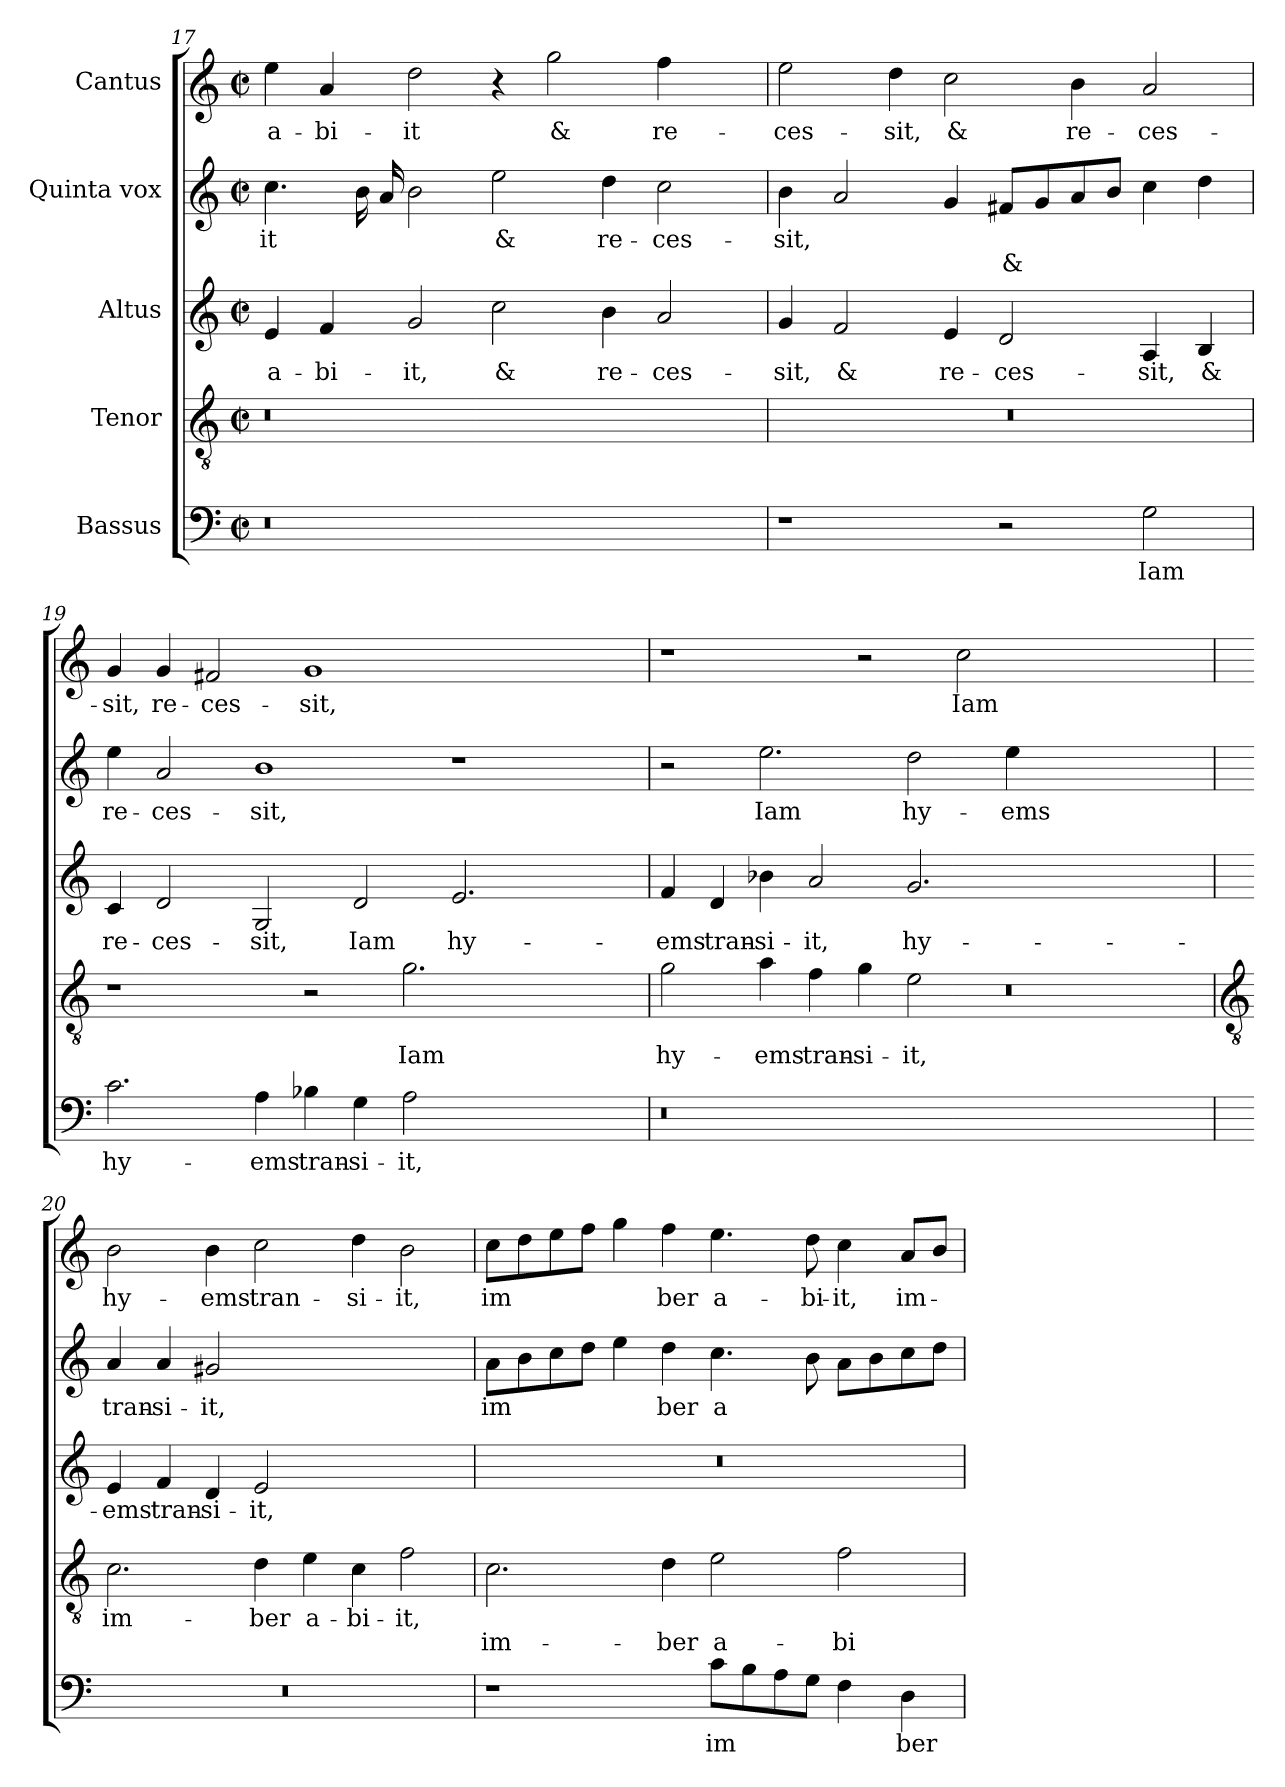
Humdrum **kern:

**kern	**text	**kern	**text	**text	**kern	**text	**kern	**text	**text	**kern	**text
*part5	*part5	*part4	*part4	*part4	*part3	*part3	*part2	*part2	*part2	*part1	*part1
*staff5	*staff5	*staff4	*staff4	*staff4	*staff3	*staff3	*staff2	*staff2	*staff2	*staff1	*staff1
*I"Bassus	*	*I"Tenor	*	*	*I"Altus	*	*I"Quinta vox	*	*	*I"Cantus	*
!!LO:LB:g=z
*clefF4	*	*clefGv2	*	*	*clefG2	*	*clefG2	*	*	*clefG2	*
*k[]	*	*k[]	*	*	*k[]	*	*k[]	*	*	*k[]	*
*C:	*	*C:	*	*	*C:	*	*C:	*	*	*C:	*
*M4/2	*	*M4/2	*	*	*M4/2	*	*M4/2	*	*	*M4/2	*
*met(c|)	*	*met(c|)	*	*	*met(c|)	*	*met(c|)	*	*	*met(c|)	*
=17	=17	=17	=17	=17	=17	=17	=17	=17	=17	=17	=17
!	!	!	!	!	!	!LO:LY:b	!	!LO:LY:b	!	!	!LO:LY:b
0r	.	0r	.	.	4e	a-	4.cc	-it	.	4ee	a-
!	!	!	!	!	!	!LO:LY:b	!	!	!	!	!LO:LY:b
.	.	.	.	.	4f	-bi-	.	.	.	4a	-bi-
.	.	.	.	.	.	.	16b	.	.	.	.
.	.	.	.	.	.	.	16a	.	.	.	.
!	!	!	!	!	!	!LO:LY:b	!	!	!	!	!LO:LY:b
.	.	.	.	.	2g	-it,	2b	.	.	2dd	-it
!	!	!	!	!	!	!LO:LY:b	!	!LO:LY:b	!	!	!
.	.	.	.	.	2cc	&	2ee	&	.	4r	.
!	!	!	!	!	!	!	!	!	!	!	!LO:LY:b
.	.	.	.	.	.	.	.	.	.	2gg	&
!	!	!	!	!	!	!LO:LY:b	!	!LO:LY:b	!	!	!
.	.	.	.	.	4b	re-	4dd	re-	.	.	.
!	!	!	!	!	!	!LO:LY:b	!	!LO:LY:b	!	!	!LO:LY:b
.	.	.	.	.	2a	-ces-	2cc	-ces-	.	4ff	re-
4ryy	.	4ryy	.	.	.	.	.	.	.	4ryy	.
=18A	=18A	=18A	=18A	=18A	=18A	=18A	=18A	=18A	=18A	=18A	=18A
!	!	!	!	!	!	!LO:LY:b	!	!LO:LY:b	!	!	!LO:LY:b
1r	.	0r	.	.	4g	-sit,	4b	-sit,	.	2ee	-ces-
!	!	!	!	!	!	!LO:LY:b	!	!	!	!	!
.	.	.	.	.	2f	&	2a	.	.	.	.
!	!	!	!	!	!	!	!	!	!	!	!LO:LY:b
.	.	.	.	.	.	.	.	.	.	4dd	-sit,
!	!	!	!	!	!	!LO:LY:b	!	!	!	!	!LO:LY:b
.	.	.	.	.	4e	re-	4g	.	.	2cc	&
!	!	!	!	!	!	!LO:LY:b	!	!	!LO:LY:b	!	!
2r	.	.	.	.	2d	-ces-	8f#XL	.	&	.	.
.	.	.	.	.	.	.	8g	.	.	.	.
!	!	!	!	!	!	!	!	!	!	!	!LO:LY:b
.	.	.	.	.	.	.	8a	.	.	4b	re-
.	.	.	.	.	.	.	8bJ	.	.	.	.
!	!LO:LY:b	!	!	!	!	!LO:LY:b	!	!	!	!	!LO:LY:b
2G	Iam	.	.	.	4A	-sit,	4cc	.	.	2a	-ces-
!	!	!	!	!	!	!LO:LY:b	!	!	!	!	!
.	.	.	.	.	4B	&	4dd	.	.	.	.
=19A	=19A	=19A	=19A	=19A	=19A	=19A	=19A	=19A	=19A	=19A	=19A
!	!LO:LY:b	!	!	!	!	!LO:LY:b	!	!LO:LY:b	!	!	!LO:LY:b
2.c	hy-	1r	.	.	4c	re-	4ee	re-	.	4g	-sit,
!	!	!	!	!	!	!LO:LY:b	!	!LO:LY:b	!	!	!LO:LY:b
.	.	.	.	.	2d	-ces-	2a	-ces-	.	4g	re-
!	!	!	!	!	!	!	!	!	!	!	!LO:LY:b
.	.	.	.	.	.	.	.	.	.	2f#X	-ces-
!	!LO:LY:b	!	!	!	!	!LO:LY:b	!	!LO:LY:b	!	!	!
4A	-ems	.	.	.	2G	-sit,	1b	-sit,	.	.	.
!	!LO:LY:b	!	!	!	!	!	!	!	!	!	!LO:LY:b
4B-X	tran-	2r	.	.	.	.	.	.	.	1g	-sit,
!	!LO:LY:b	!	!	!	!	!LO:LY:b	!	!	!	!	!
4G	-si-	.	.	.	2d	Iam	.	.	.	.	.
!	!LO:LY:b	!	!LO:LY:b	!	!	!	!	!	!	!	!
2A	-it,	2.g	Iam	.	.	.	.	.	.	.	.
!	!	!	!	!	!	!LO:LY:b	!	!	!	!	!
.	.	.	.	.	2.e	hy-	1r	.	.	.	.
2.ryy	.	.	.	.	.	.	.	.	.	2.ryy	.
.	.	2ryy	.	.	.	.	.	.	.	.	.
.	.	.	.	.	4ryy	.	.	.	.	.	.
=19B	=19B	=19B	=19B	=19B	=19B	=19B	=19B	=19B	=19B	=19B	=19B
!	!	!	!LO:LY:b	!	!	!LO:LY:b	!	!	!	!	!
0r	.	2g	hy-	.	4f	-ems	2r	.	.	1r	.
!	!	!	!	!	!	!LO:LY:b	!	!	!	!	!
.	.	.	.	.	4d	tran-	.	.	.	.	.
!	!	!	!LO:LY:b	!	!	!LO:LY:b	!	!LO:LY:b	!	!	!
.	.	4a	-ems	.	4b-X	-si-	2.ee	Iam	.	.	.
!	!	!	!LO:LY:b	!	!	!LO:LY:b	!	!	!	!	!
.	.	4f	tran-	.	2a	-it,	.	.	.	.	.
!	!	!	!LO:LY:b	!	!	!	!	!	!	!	!
.	.	4g	-si-	.	.	.	.	.	.	2r	.
!	!	!	!LO:LY:b	!	!	!LO:LY:b	!	!LO:LY:b	!	!	!
.	.	2e	-it,	.	2.g	hy-	2dd	hy-	.	.	.
!	!	!	!	!	!	!	!	!	!	!	!LO:LY:b
.	.	.	.	.	.	.	.	.	.	2cc	Iam
!	!	!	!	!	!	!	!	!LO:LY:b	!	!	!
.	.	0r	.	.	.	.	4ee	-ems	.	.	.
1..ryy	.	.	.	.	1..ryy	.	1..ryy	.	.	1..ryy	.
!!LO:LB:g=z
=20A	=20A	=20A	=20A	=20A	=20A	=20A	=20A	=20A	=20A	=20A	=20A
*	*	*clefGv2	*	*	*	*	*	*	*	*	*
!	!	!	!LO:LY:b	!	!	!LO:LY:b	!	!LO:LY:b	!	!	!LO:LY:b
0r	.	2.c	im-	.	4e	-ems	4a	tran-	.	2b	hy-
!	!	!	!	!	!	!LO:LY:b	!	!LO:LY:b	!	!	!
.	.	.	.	.	4f	tran-	4a	-si-	.	.	.
!	!	!	!	!	!	!LO:LY:b	!	!LO:LY:b	!	!	!LO:LY:b
.	.	.	.	.	4d	-si-	2g#X	-it,	.	4b	-ems
!	!	!	!LO:LY:b	!	!	!LO:LY:b	!	!	!	!	!LO:LY:b
.	.	4d	-ber	.	2e	-it,	.	.	.	2cc	tran-
!	!	!	!LO:LY:b	!	!	!	!	!	!	!	!
.	.	4e	a-	.	.	.	1ryy	.	.	.	.
!	!	!	!LO:LY:b	!	!	!	!	!	!	!	!LO:LY:b
.	.	4c	-bi-	.	2.ryy	.	.	.	.	4dd	-si-
!	!	!	!LO:LY:b	!	!	!	!	!	!	!	!LO:LY:b
.	.	2f	-it,	.	.	.	.	.	.	2b	-it,
!!LO:LB:g=z
=21	=21	=21	=21	=21	=21	=21	=21	=21	=21	=21	=21
!	!	!	!	!LO:LY:b	!	!	!	!LO:LY:b	!	!	!LO:LY:b
1r	.	2.c	.	im-	0r	.	8aL	im	.	8ccL	im
.	.	.	.	.	.	.	8b	.	.	8dd	.
.	.	.	.	.	.	.	8cc	.	.	8ee	.
.	.	.	.	.	.	.	8ddJ	.	.	8ffJ	.
.	.	.	.	.	.	.	4ee	.	.	4gg	.
!	!	!	!	!LO:LY:b	!	!	!	!LO:LY:b	!	!	!LO:LY:b
.	.	4d	.	-ber	.	.	4dd	ber	.	4ff	ber
!	!LO:LY:b	!	!	!LO:LY:b	!	!	!	!LO:LY:b	!	!	!LO:LY:b
8cL	im	2e	.	a-	.	.	4.cc	a	.	4.ee	a-
8B	.	.	.	.	.	.	.	.	.	.	.
8A	.	.	.	.	.	.	.	.	.	.	.
!	!	!	!	!	!	!	!	!	!	!	!LO:LY:b
8GJ	.	.	.	.	.	.	8b	.	.	8dd	-bi-
!	!	!	!	!LO:LY:b	!	!	!	!	!	!	!LO:LY:b
4F	.	2f	.	-bi-	.	.	8aL	.	.	4cc	-it,
.	.	.	.	.	.	.	8b	.	.	.	.
!	!LO:LY:b	!	!	!	!	!	!	!	!	!	!LO:LY:b
4D	ber	.	.	.	.	.	8cc	.	.	8aL	im-
.	.	.	.	.	.	.	8ddJ	.	.	8bJ	.
=	=	=	=	=	=	=	=	=	=	=	=
*-	*-	*-	*-	*-	*-	*-	*-	*-	*-	*-	*-
